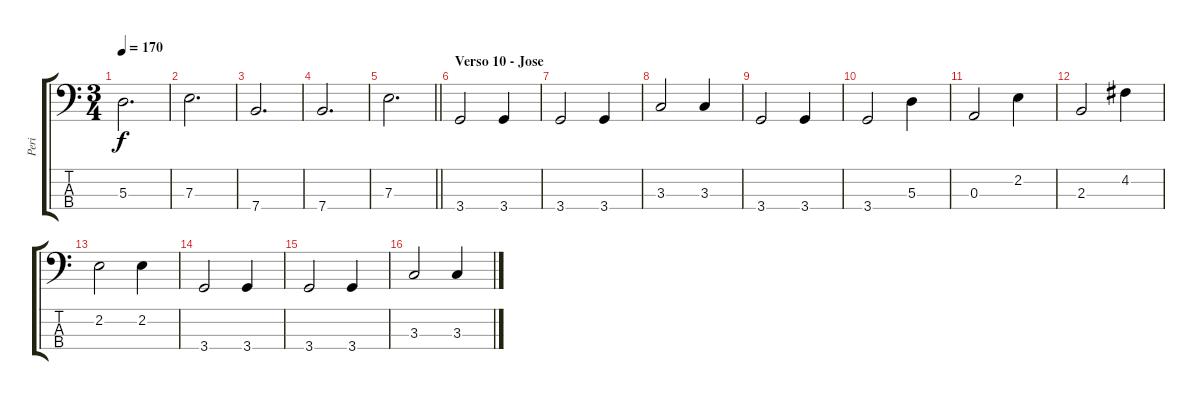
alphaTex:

\track ("Peri" "Peri") {instrument electricbassfinger}
\staff {score tabs}
\tuning (G2 D2 A1 E1) {hide}
\ts (3 4)
\tempo 170
\clef f4
\ks c
5.3.2{d dy f} |
7.3.2{d} |
7.4.2{d} |
7.4.2{d} |
\barLineRight lightlight
7.3.2{d} |
\section ("" "Verso 10 - Jose")
3.4.2 3.4.4 |
3.4.2 3.4.4 |
3.3.2 3.3.4 |
3.4.2 3.4.4 |
3.4.2 5.3.4 |
0.3.2 2.2.4 |
2.3.2 4.2.4 |
2.2.2 2.2.4 |
3.4.2 3.4.4 |
3.4.2 3.4.4 |
3.3.2 3.3.4
